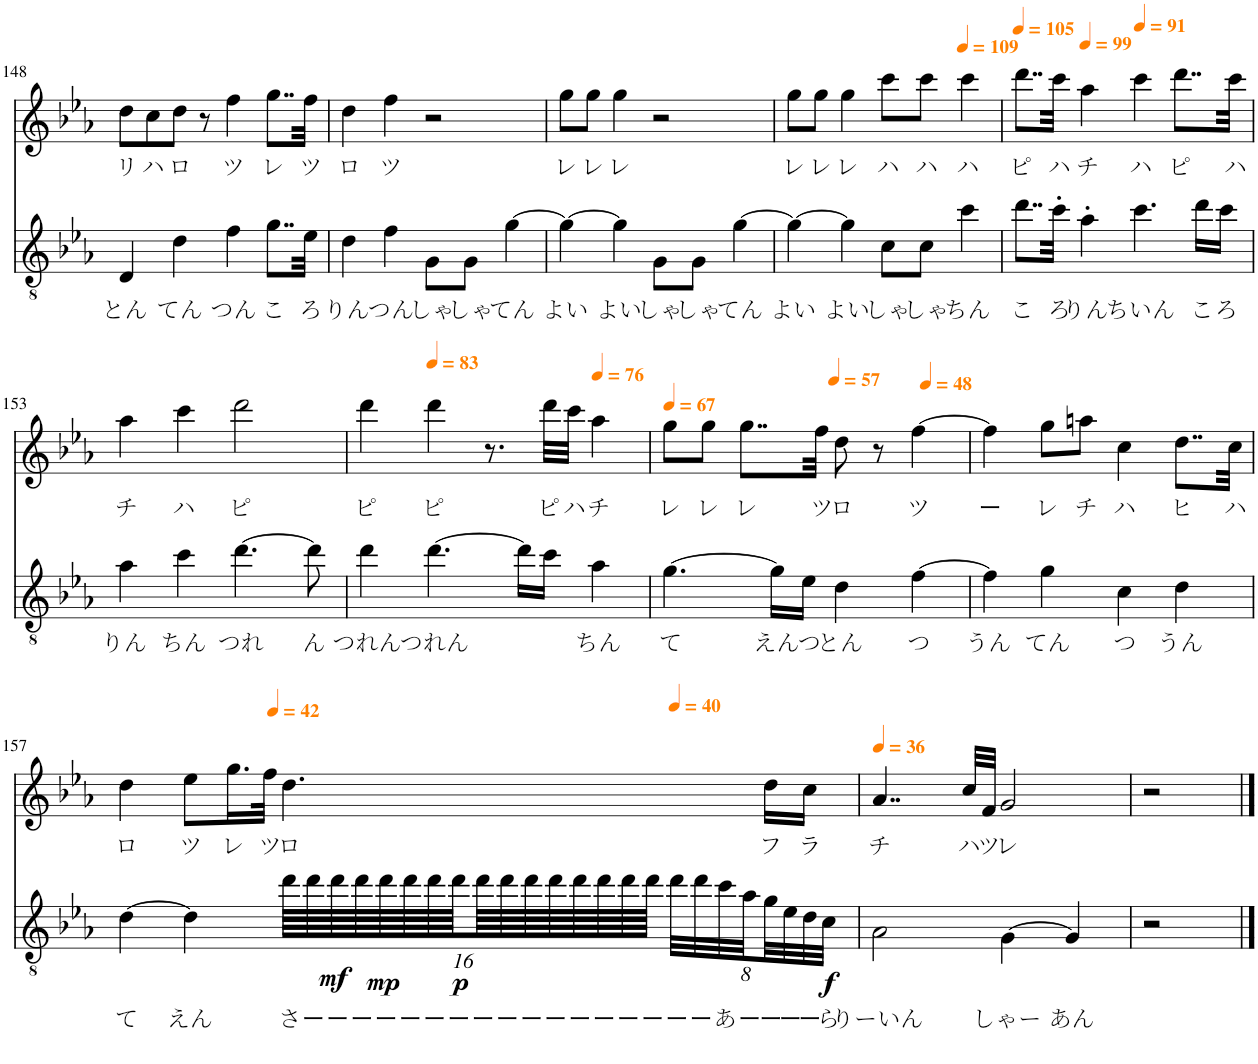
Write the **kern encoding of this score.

**kern	**text	**dynam	**kern	**text
*part2	*part2	*part2	*part1	*part1
*staff2	*staff2	*staff2	*staff1	*staff1
*I"琴, [A-02]	*	*	*I"フルート	*
!!LO:PB:g=z
*clefGv2	*	*	*clefG2	*
*k[b-e-a-]	*	*	*k[b-e-a-]	*
*M4/4	*	*	*M4/4	*
=148	=148	=148	=148	=148
!	!LO:LY:b	!	!	!LO:LY:b
4D/	とん	.	8dd\L	リ
!	!	!	!	!LO:LY:b
.	.	.	8cc\	ハ
!	!LO:LY:b	!	!	!LO:LY:b
4d\	てん	.	8dd\J	ロ
.	.	.	8r	.
!	!LO:LY:b	!	!	!LO:LY:b
4f\	つん	.	4ff\	ツ
!	!LO:LY:b	!	!	!LO:LY:b
8..g\L	こ	.	8..gg\L	レ
!	!LO:LY:b	!	!	!LO:LY:b
32e-\Jkk	ろ	.	32ff\Jkk	ツ
=149	=149	=149	=149	=149
!	!LO:LY:b	!	!	!LO:LY:b
4d\	りん	.	4dd\	ロ
!	!LO:LY:b	!	!	!LO:LY:b
4f\	つん	.	4ff\	ツ
!	!LO:LY:b	!	!	!
8G\L	しゃ	.	2r	.
!	!LO:LY:b	!	!	!
8G\J	しゃ	.	.	.
!	!LO:LY:b	!	!	!
[4g\	てん	.	.	.
=150	=150	=150	=150	=150
!	!LO:LY:b	!	!	!LO:LY:b
4g\_	よい	.	8gg\L	レ
!	!	!	!	!LO:LY:b
.	.	.	8gg\J	レ
!	!LO:LY:b	!	!	!LO:LY:b
4g\]	よい	.	4gg\	レ
!	!LO:LY:b	!	!	!
8G\L	しゃ	.	2r	.
!	!LO:LY:b	!	!	!
8G\J	しゃ	.	.	.
!	!LO:LY:b	!	!	!
[4g\	てん	.	.	.
=151	=151	=151	=151	=151
!	!LO:LY:b	!	!	!LO:LY:b
4g\_	よい	.	8gg\L	レ
!	!	!	!	!LO:LY:b
.	.	.	8gg\J	レ
!	!LO:LY:b	!	!	!LO:LY:b
4g\]	よい	.	4gg\	レ
!	!LO:LY:b	!	!	!LO:LY:b
8c\L	しゃ	.	8ccc\L	ハ
!	!LO:LY:b	!	!	!LO:LY:b
8c\J	しゃ	.	8ccc\J	ハ
*	*	*	*MM109	*
!	!LO:LY:b	!	!	!LO:LY:b
4cc\	ちん	.	4ccc\	ハ
=152	=152	=152	=152	=152
*	*	*	*MM105	*
!	!LO:LY:b	!	!	!LO:LY:b
8..dd\L	こ	.	8..ddd\L	ピ
!	!LO:LY:b	!	!	!LO:LY:b
32cc'\Jkk	ろ	.	32ccc\Jkk	ハ
*	*	*	*MM99	*
!	!LO:LY:b	!	!	!LO:LY:b
4a-'\	りん	.	4aa-\	チ
*	*	*	*MM91	*
!	!LO:LY:b	!	!	!LO:LY:b
4.cc\	ちいん	.	4ccc\	ハ
!	!	!	!	!LO:LY:b
.	.	.	8..ddd\L	ピ
!	!LO:LY:b	!	!	!
16dd\LL	こ	.	.	.
!	!LO:LY:b	!	!	!
16cc\JJ	ろ	.	.	.
!	!	!	!	!LO:LY:b
.	.	.	32ccc\Jkk	ハ
!!LO:LB:g=z
=153	=153	=153	=153	=153
!	!LO:LY:b	!	!	!LO:LY:b
4a-\	りん	.	4aa-\	チ
!	!LO:LY:b	!	!	!LO:LY:b
4cc\	ちん	.	4ccc\	ハ
!	!LO:LY:b	!	!	!LO:LY:b
[4.dd\	つれ	.	2ddd\	ピ
!	!LO:LY:b	!	!	!
8dd\]	ん	.	.	.
=154	=154	=154	=154	=154
!	!LO:LY:b	!	!	!LO:LY:b
4dd\	つれん	.	4ddd\	ピ
*	*	*	*MM83	*
!	!LO:LY:b	!	!	!LO:LY:b
[4.dd\	つれん	.	4ddd\	ピ
.	.	.	8.r	.
16dd\LL]	.	.	.	.
!	!	!	!	!LO:LY:b
16cc\JJ	.	.	32ddd\LLL	ピ
!	!	!	!	!LO:LY:b
.	.	.	32ccc\JJJ	ハ
*	*	*	*MM76	*
!	!LO:LY:b	!	!	!LO:LY:b
4a-\	ちん	.	4aa-\	チ
=155	=155	=155	=155	=155
*	*	*	*MM67	*
!	!LO:LY:b	!	!	!LO:LY:b
[4.g\	て	.	8gg\L	レ
!	!	!	!	!LO:LY:b
.	.	.	8gg\J	レ
!	!	!	!	!LO:LY:b
.	.	.	8..gg\L	レ
!	!LO:LY:b	!	!	!
16g\LL]	えん	.	.	.
!	!LO:LY:b	!	!	!
16e-\JJ	つ	.	.	.
!	!	!	!	!LO:LY:b
.	.	.	32ff\Jkk	ツ
*	*	*	*MM57	*
!	!LO:LY:b	!	!	!LO:LY:b
4d\	とん	.	8dd\	ロ
.	.	.	8r	.
*	*	*	*MM48	*
!	!LO:LY:b	!	!	!LO:LY:b
[4f\	つ	.	[4ff\	ツ
=156	=156	=156	=156	=156
!	!LO:LY:b	!	!	!LO:LY:b
4f\]	うん	.	4ff\]	ー
!	!LO:LY:b	!	!	!LO:LY:b
4g\	てん	.	8gg\L	レ
!	!	!	!	!LO:LY:b
.	.	.	8aan\J	チ
!	!LO:LY:b	!	!	!LO:LY:b
4c\	つ	.	4cc\	ハ
!	!LO:LY:b	!	!	!LO:LY:b
4d\	うん	.	8..dd\L	ヒ
!	!	!	!	!LO:LY:b
.	.	.	32cc\Jkk	ハ
!!LO:LB:g=z
=157	=157	=157	=157	=157
!	!LO:LY:b	!	!	!LO:LY:b
*	*	*	*^	*
[4d\	て	.	4dd\	2.ryy	ロ
!	!LO:LY:b	!	!	!	!LO:LY:b
4d\]	えん	.	8ee-\L	.	ツ
!	!	!	!	!	!LO:LY:b
.	.	.	16.gg\L	.	レ
!	!	!	!	!	!LO:LY:b
.	.	.	32ff\JJk	.	ツ
*	*	*	*MM42	*	*
!	!LO:LY:b	!	!	!	!LO:LY:b
64dd\LLLL	さ	.	4.dd\	.	ロ
!	!LO:LY:b	!	!	!	!
64dd\	ー	.	.	.	.
!	!LO:LY:b	!LO:DY:b	!	!	!
64dd\	ー	mf	.	.	.
!	!LO:LY:b	!	!	!	!
64dd\	ー	.	.	.	.
!	!LO:LY:b	!LO:DY:b	!	!	!
64dd\	ー	mp	.	.	.
!	!LO:LY:b	!	!	!	!
64dd\	ー	.	.	.	.
!	!LO:LY:b	!	!	!	!
64dd\	ー	.	.	.	.
!	!LO:LY:b	!LO:DY:b	!	!	!
64dd\	ー	p	.	.	.
!	!LO:LY:b	!	!	!	!
64dd\	ー	.	.	.	.
!	!LO:LY:b	!	!	!	!
64dd\	ー	.	.	.	.
!	!LO:LY:b	!	!	!	!
64dd\	ー	.	.	.	.
!	!LO:LY:b	!	!	!	!
64dd\	ー	.	.	.	.
!	!LO:LY:b	!	!	!	!
64dd\	ー	.	.	.	.
!	!LO:LY:b	!	!	!	!
64dd\	ー	.	.	.	.
!	!LO:LY:b	!	!	!	!
64dd\	ー	.	.	.	.
!	!LO:LY:b	!	!	!	!
64dd\JJJJ	ー	.	.	.	.
*	*	*	*MM40	*	*
!	!LO:LY:b	!	!	!	!
32dd\LLL	ー	.	.	4ryy	.
!	!LO:LY:b	!	!	!	!
32dd\	ー	.	.	.	.
!	!LO:LY:b	!	!	!	!
32cc\	あ	.	.	.	.
!	!LO:LY:b	!	!	!	!
32a-\	ー	.	.	.	.
!	!LO:LY:b	!	!	!	!LO:LY:b
32g\	ー	.	16dd\LL	.	フ
!	!LO:LY:b	!	!	!	!
32e-\	ー	.	.	.	.
!	!LO:LY:b	!	!	!	!LO:LY:b
32d\	ー	.	16cc\JJ	.	ラ
!	!LO:LY:b	!LO:DY:b	!	!	!
32c\JJJ	ら	f	.	.	.
*	*	*	*v	*v	*
=158	=158	=158	=158	=158
*	*	*	*MM36	*
*	*	*	*^	*
!	!LO:LY:b	!	!	!	!LO:LY:b
*	*	*	*v	*v	*
2A-\	りーいん	.	4..a-/	チ
!	!	!	!	!LO:LY:b
.	.	.	32cc/LLL	ハ
!	!	!	!	!LO:LY:b
.	.	.	32f/JJJ	ツ
!	!LO:LY:b	!	!	!LO:LY:b
[4G\	しゃー	.	2g/	レ
!	!LO:LY:b	!	!	!
4G/]	あん	.	.	.
=159	=159	=159	=159	=159
2r	.	.	2r	.
==	==	==	==	==
*-	*-	*-	*-	*-
